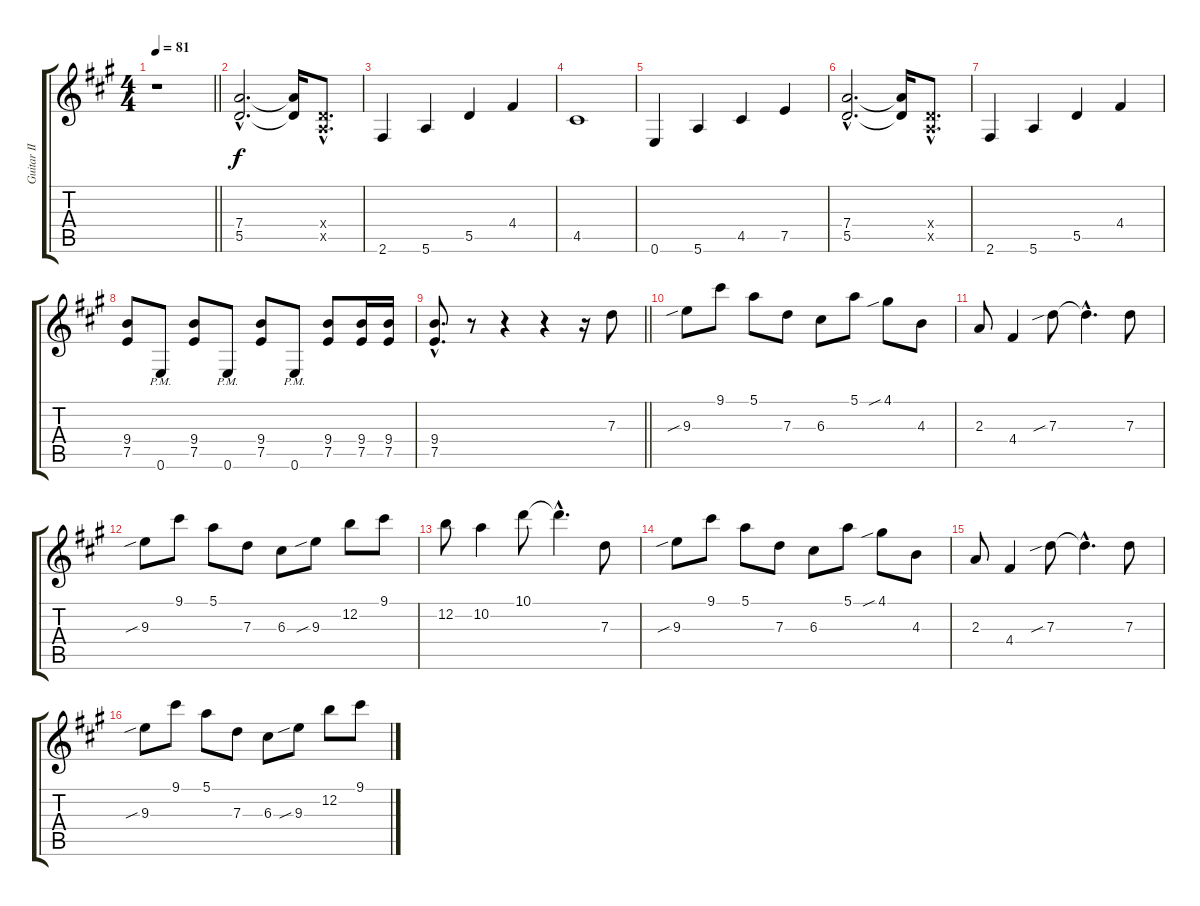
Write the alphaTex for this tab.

\track ("Guitar II" "Guitar II") {instrument distortionguitar}
\staff {score tabs}
\tuning (E4 B3 G3 D3 A2 E2) {hide}
\ts (4 4)
\tempo 81
\clef g2
\barLineRight lightlight
\ks a
r.1{dy f} |
(7.4{hac} 5.5{hac}).2{d} (7.4{t} 5.5{t}).16 (0.4{hac x} 0.5{hac x}).8{d} |
2.6.4 5.6.4 5.5.4 4.4.4 |
4.5.1 |
0.6.4 5.6.4 4.5.4 7.5.4 |
(7.4{hac} 5.5{hac}).2{d} (7.4{t} 5.5{t}).16 (0.4{hac x} 0.5{hac x}).8{d} |
2.6.4 5.6.4 5.5.4 4.4.4 |
(9.4 7.5).8 0.6{pm}.8 (9.4 7.5).8 0.6{pm}.8 (9.4 7.5).8 0.6{pm}.8 (9.4 7.5).8 (9.4 7.5).16 (9.4 7.5).16 |
\barLineRight lightlight
(9.4{hac} 7.5{hac}).8{d} r.8 r.4 r.4 r.16 7.3.8{instrument electricguitarclean} |
9.3{sib}.8 9.1.8 5.1.8 7.3.8 6.3.8 5.1.8 4.1{sib}.8 4.3.8 |
2.3.8 4.4.4 7.3{sib}.8 7.3{hac t}.4{d} 7.3.8 |
9.3{sib}.8 9.1.8 5.1.8 7.3.8 6.3.8 9.3{sib}.8 12.2.8 9.1.8 |
12.2.8 10.2.4 10.1.8 10.1{hac t}.4{d} 7.3.8 |
9.3{sib}.8 9.1.8 5.1.8 7.3.8 6.3.8 5.1.8 4.1{sib}.8 4.3.8 |
2.3.8 4.4.4 7.3{sib}.8 7.3{hac t}.4{d} 7.3.8 |
9.3{sib}.8 9.1.8 5.1.8 7.3.8 6.3.8 9.3{sib}.8 12.2.8 9.1.8
